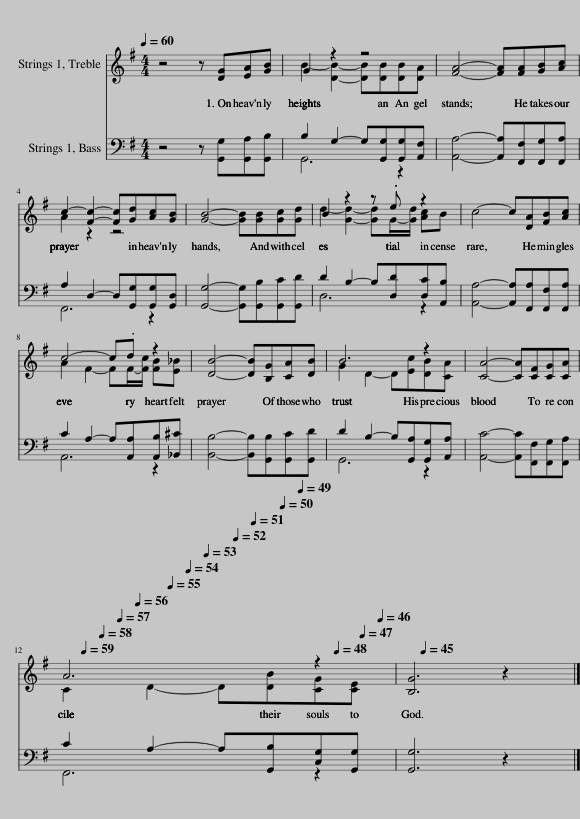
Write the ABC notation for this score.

X:1
%%score ( 1 2 ) ( 3 4 )
L:1/8
Q:1/4=60
M:4/4
I:linebreak $
K:G
V:1 treble
V:2 treble
V:3 bass
V:4 bass
V:1
 z4 z [DG][EA][GB] | G2 z2 z4 | [FA]4- [FA][FA][GB][Ac] |$ c2- [Fc]2- [Fc][Gd][Ac][GB] | [GB]4- [GB][GB][Gc][Gd] | %5
 B2 z2 z .e z2 | c4- c[DA][FB][Ac] |$ c4- c.d z2 | [DB]4- [DB][B,G][CA][DB] | B6 z2 | %10
 [CA]4- [CA][CF][CG][CA] |$ A6 z2[Q:1/4=59][Q:1/4=58][Q:1/4=57][Q:1/4=56][Q:1/4=55][Q:1/4=54][Q:1/4=53][Q:1/4=52][Q:1/4=51][Q:1/4=50][Q:1/4=49][Q:1/4=48][Q:1/4=47][Q:1/4=46] | [B,G]6 z2[Q:1/4=45] |] %13
V:2
 x8 | B2- [DB]2- [DB][DB][DB][DA] | x8 |$ A2 z2 z4 | x8 | %5
 d2- [Gd]2- [Gd]G/-[Gd]/ [Ac]B | x8 |$ A2 F2- FF/-[Fc]/ [FB][E_B] | x8 | G2 D2- D[Ec][DB][CA] | %10
 x8 |$ C2 D2- D[DB][CG][CE] | x8 |] %13
V:3
 z4 z [G,,G,][G,,A,][G,,B,] | B,2 G,2- G,[G,,G,][G,,G,][A,,F,] | [A,,A,]4- [A,,A,][F,,F,][F,,G,][F,,A,] |$ A,2 D,2- D,[G,,G,][G,,G,][G,,D,] | [G,,G,]4- [G,,G,][G,,B,][G,,C][G,,D] | %5
 D2 B,2- B,[D,D][D,C][A,,B,] | [A,,A,]4- [A,,A,][F,,A,][F,,F,][F,,A,] |$ C2 A,2- A,[A,,A,][A,,B,][_B,,^C] | [B,,B,]4- [B,,B,][G,,B,][G,,C][G,,D] | D2 B,2- B,[G,,A,][G,,G,][A,,A,] | %10
 [A,,C]4- [A,,C][F,,F,][F,,G,][F,,A,] |$ C2 A,2- A,[G,,B,][C,G,][G,,G,] | [G,,G,]6 z2 |] %13
V:4
 x8 | G,,6 z2 | x8 |$ F,,6 z2 | x8 | %5
 D,6 z2 | x8 |$ A,,6 z2 | x8 | G,,6 z2 | %10
 x8 |$ F,,6 z2 | x8 |] %13
